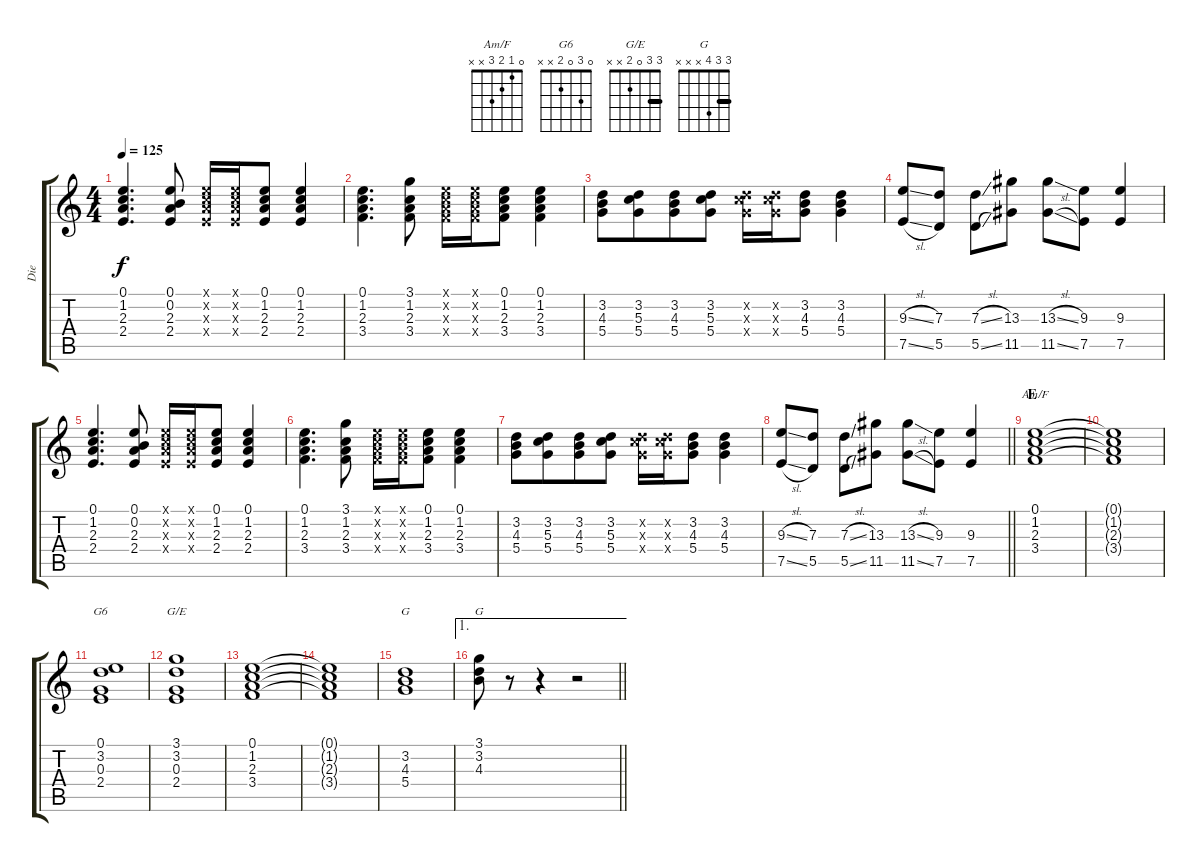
\track ("Die" "Die") {instrument electricguitarclean}
\staff {score tabs}
\tuning (E4 B3 G3 D3 A2 E2) {hide}
\chord ("Am/F" 0 1 2 3 x x)
\chord ("G6" 0 3 0 2 x x)
\chord ("G/E" 3 3 0 2 x x) {barre 3}
\chord ("G" x 3 4 5 x x)
\chord ("G" 3 3 4 x x x) {barre 3}
\ts (4 4)
\tempo 125
\clef g2
\ks c
(0.1 1.2 2.3 2.4).4{d dy f} (0.1 0.2 2.3 2.4).8 (0.1{x} 1.2{x} 2.3{x} 2.4{x}).16 (0.1{x} 1.2{x} 2.3{x} 2.4{x}).16 (0.1 1.2 2.3 2.4).8 (0.1 1.2 2.3 2.4).4 |
(0.1 1.2 2.3 3.4).4{d} (3.1 1.2 2.3 3.4).8 (0.1{x} 1.2{x} 2.3{x} 3.4{x}).16 (0.1{x} 1.2{x} 2.3{x} 3.4{x}).16 (0.1 1.2 2.3 3.4).8 (0.1 1.2 2.3 3.4).4 |
(3.2 4.3 5.4).8 (3.2 5.3 5.4).8{beam merge} (3.2 4.3 5.4).8 (3.2 5.3 5.4).8 (3.2{x} 5.3{x} 5.4{x}).16 (3.2{x} 5.3{x} 5.4{x}).16 (3.2 4.3 5.4).8 (3.2 4.3 5.4).4 |
(9.3{sl} 7.5{sl}).8 (7.3 5.5).8 (7.3{sl} 5.5{sl}).8 (13.3 11.5).8 (13.3{sl} 11.5{sl}).8 (9.3 7.5).8 (9.3 7.5).4 |
(0.1 1.2 2.3 2.4).4{d} (0.1 0.2 2.3 2.4).8 (0.1{x} 1.2{x} 2.3{x} 2.4{x}).16 (0.1{x} 1.2{x} 2.3{x} 2.4{x}).16 (0.1 1.2 2.3 2.4).8 (0.1 1.2 2.3 2.4).4 |
(0.1 1.2 2.3 3.4).4{d} (3.1 1.2 2.3 3.4).8 (0.1{x} 1.2{x} 2.3{x} 3.4{x}).16 (0.1{x} 1.2{x} 2.3{x} 3.4{x}).16 (0.1 1.2 2.3 3.4).8 (0.1 1.2 2.3 3.4).4 |
(3.2 4.3 5.4).8 (3.2 5.3 5.4).8{beam merge} (3.2 4.3 5.4).8 (3.2 5.3 5.4).8 (3.2{x} 5.3{x} 5.4{x}).16 (3.2{x} 5.3{x} 5.4{x}).16 (3.2 4.3 5.4).8 (3.2 4.3 5.4).4 |
\barLineRight lightlight
(9.3{sl} 7.5{sl}).8 (7.3 5.5).8 (7.3{sl} 5.5{sl}).8 (13.3 11.5).8 (13.3{sl} 11.5{sl}).8 (9.3 7.5).8 (9.3 7.5).4 |
\section ("" "E")
(0.1 1.2 2.3 3.4).1{ch "Am/F"} |
(0.1{t} 1.2{t} 2.3{t} 3.4{t}).1 |
(0.1 3.2 0.3 2.4).1{ch "G6"} |
(3.1 3.2 0.3 2.4).1{ch "G/E"} |
(0.1 1.2 2.3 3.4).1 |
(0.1{t} 1.2{t} 2.3{t} 3.4{t}).1 |
(3.2 4.3 5.4).1{ch "G"} |
\ae 1
\barLineRight lightlight
(3.1 3.2 4.3).8{ch "G"} r.8 r.4 r.2
